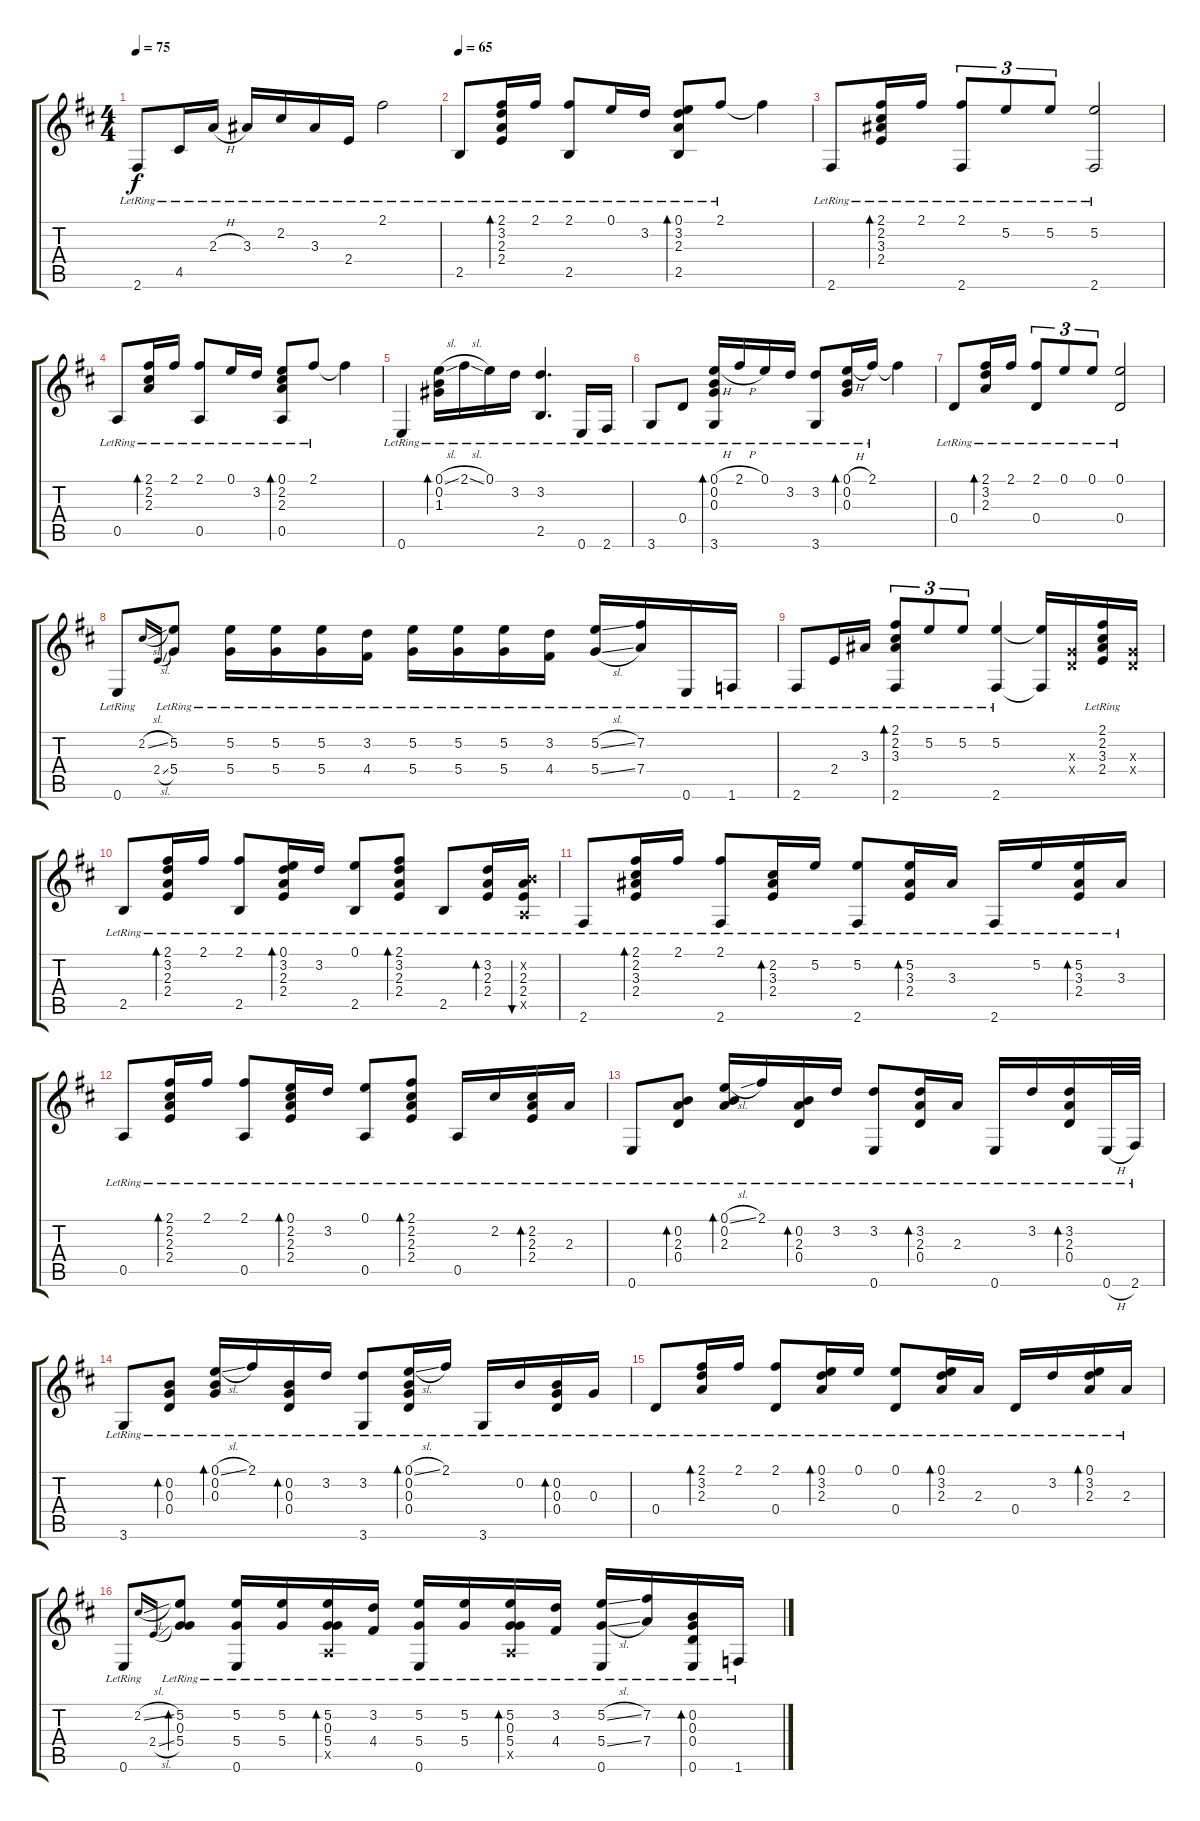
\track "" {instrument acousticguitarnylon}
\staff {score tabs}
\tuning (E4 B3 G3 D3 A2 E2) {hide}
\ts (4 4)
\tempo 75
\clef g2
\ks d
2.6{lr}.8{dy f} 4.5{lr}.16 2.3{h lr}.16 3.3{lr}.16 2.2{lr}.16 3.3{lr}.16 2.4{lr}.16 2.1{lr}.2 |
\tempo 65
2.5{lr}.8 (2.1{lr} 3.2{lr} 2.3{lr} 2.4{lr}).16{bd 240} 2.1{lr}.16 (2.1{lr} 2.5{lr}).8 0.1{lr}.16 3.2{lr}.16 (0.1{lr} 3.2{lr} 2.3{lr} 2.5{lr}).8{bd 240} 2.1{lr}.8 2.1{t}.4 |
2.6{lr}.8 (2.1{lr} 2.2{lr} 3.3{lr} 2.4{lr}).16{bd 240} 2.1{lr}.16 (2.1{lr} 2.6{lr}).8{tu (3 2)} 5.2{lr}.8{tu (3 2)} 5.2{lr}.8{tu (3 2)} (5.2{lr} 2.6{lr}).2 |
0.5{lr}.8 (2.1{lr} 2.2{lr} 2.3{lr}).16{bd 240} 2.1{lr}.16 (2.1{lr} 0.5{lr}).8 0.1{lr}.16 3.2{lr}.16 (0.1{lr} 2.2{lr} 2.3{lr} 0.5{lr}).8{bd 240} 2.1{lr}.8 2.1{t}.4 |
0.6{lr}.4 (0.1{sl lr} 0.2{lr} 1.3{lr}).16{bd 480} 2.1{sl lr}.16 0.1{lr}.16 3.2{lr}.16 (3.2{lr} 2.5{lr}).4{d} 0.6{lr}.16 2.6{lr}.16 |
3.6{lr}.8 0.4{lr}.8 (0.1{h lr} 0.2{lr} 0.3{lr} 3.6{lr}).16{bd 240} 2.1{h lr}.16 0.1{lr}.16 3.2{lr}.16 (3.2{lr} 3.6{lr}).8 (0.1{h lr} 0.2{lr} 0.3{lr}).16{bd 240} 2.1{lr}.16 2.1{t}.4 |
0.4{lr}.8 (2.1{lr} 3.2{lr} 2.3{lr}).16{bd 240} 2.1{lr}.16 (2.1{lr} 0.4{lr}).8{tu (3 2)} 0.1{lr}.8{tu (3 2)} 0.1{lr}.8{tu (3 2)} (0.1{lr} 0.4{lr}).2 |
0.6{lr}.8 2.2{sl}.16{gr onbeat} 2.4{sl}.16{gr onbeat} (5.2{lr} 5.4{lr}).8 (5.2{lr} 5.4{lr}).16 (5.2{lr} 5.4{lr}).16 (5.2{lr} 5.4{lr}).16 (3.2{lr} 4.4{lr}).16 (5.2{lr} 5.4{lr}).16 (5.2{lr} 5.4{lr}).16 (5.2{lr} 5.4{lr}).16 (3.2{lr} 4.4{lr}).16 (5.2{sl lr} 5.4{sl lr}).16 (7.2{lr} 7.4{lr}).16 0.6{lr}.16 1.6{lr}.16 |
2.6{lr}.8 2.4{lr}.16 3.3{lr}.16 (2.1{lr} 2.2{lr} 3.3{lr} 2.6{lr}).8{tu (3 2) bd 240} 5.2{lr}.8{tu (3 2)} 5.2{lr}.8{tu (3 2)} (5.2{lr} 2.6{lr}).4 (5.2{t} 2.6{t}).16 (0.3{x} 0.4{x}).16 (2.1{lr} 2.2{lr} 3.3{lr} 2.4{lr}).16 (0.3{x} 0.4{x}).16 |
2.5{lr}.8 (2.1{lr} 3.2{lr} 2.3{lr} 2.4{lr}).16{bd 30} 2.1{lr}.16 (2.1{lr} 2.5{lr}).8 (0.1{lr} 3.2{lr} 2.3{lr} 2.4{lr}).16{bd 30} 3.2{lr}.16 (0.1{lr} 2.5{lr}).8 (2.1{lr} 3.2{lr} 2.3{lr} 2.4{lr}).8{bd 30} 2.5{lr}.8 (3.2{lr} 2.3{lr} 2.4{lr}).16{bd 30} (0.2{x} 2.3{lr} 2.4{lr} 0.5{x}).16{bu 30} |
2.6{lr}.8 (2.1{lr} 2.2{lr} 3.3{lr} 2.4{lr}).16{bd 30} 2.1{lr}.16 (2.1{lr} 2.6{lr}).8 (2.2{lr} 3.3{lr} 2.4{lr}).16{bd 30} 5.2{lr}.16 (5.2{lr} 2.6{lr}).8 (5.2{lr} 3.3{lr} 2.4{lr}).16{bd 30} 3.3{lr}.16 2.6{lr}.16 5.2{lr}.16 (5.2{lr} 3.3{lr} 2.4{lr}).16{bd 30} 3.3{lr}.16 |
0.5{lr}.8 (2.1{lr} 2.2{lr} 2.3{lr} 2.4{lr}).16{bd 30} 2.1{lr}.16 (2.1{lr} 0.5{lr}).8 (0.1{lr} 2.2{lr} 2.3{lr} 2.4{lr}).16{bd 30} 3.2{lr}.16 (0.1{lr} 0.5{lr}).8 (2.1{lr} 2.2{lr} 2.3{lr} 2.4{lr}).8{bd 30} 0.5{lr}.16 2.2{lr}.16 (2.2{lr} 2.3{lr} 2.4{lr}).16{bd 30} 2.3{lr}.16 |
0.6{lr}.8 (0.2{lr} 2.3{lr} 0.4{lr}).8{bd 30} (0.1{sl lr} 0.2{lr} 2.3{lr}).16{bd 240} 2.1{lr}.16 (0.2{lr} 2.3{lr} 0.4{lr}).16{bd 30} 3.2{lr}.16 (3.2{lr} 0.6{lr}).8 (3.2{lr} 2.3{lr} 0.4{lr}).16{bd 30} 2.3{lr}.16 0.6{lr}.16 3.2{lr}.16 (3.2{lr} 2.3{lr} 0.4{lr}).16{bd 30} 0.6{h lr}.32 2.6{lr}.32 |
3.6{lr}.8 (0.2{lr} 0.3{lr} 0.4{lr}).8{bd 30} (0.1{sl lr} 0.2{lr} 0.3{lr}).16{bd 240} 2.1{lr}.16 (0.2{lr} 0.3{lr} 0.4{lr}).16{bd 30} 3.2{lr}.16 (3.2{lr} 3.6{lr}).8 (0.1{sl lr} 0.2{lr} 0.3{lr} 0.4{lr}).16{bd 30} 2.1{lr}.16 3.6{lr}.16 0.2{lr}.16 (0.2{lr} 0.3{lr} 0.4{lr}).16{bd 30} 0.3{lr}.16 |
0.4{lr}.8 (2.1{lr} 3.2{lr} 2.3{lr}).16{bd 30} 2.1{lr}.16 (2.1{lr} 0.4{lr}).8 (0.1{lr} 3.2{lr} 2.3{lr}).16{bd 30} 0.1{lr}.16 (0.1{lr} 0.4{lr}).8 (0.1{lr} 3.2{lr} 2.3{lr}).16{bd 30} 2.3{lr}.16 0.4{lr}.16 3.2{lr}.16 (0.1{lr} 3.2{lr} 2.3{lr}).16{bd 30} 2.3{lr}.16 |
0.6{lr}.8 2.2{sl}.16{gr onbeat} 2.4{sl}.16{gr onbeat} (5.2{lr} 0.3 5.4{lr}).8{bd 30} (5.2{lr} 5.4{lr} 0.6).16 (5.2{lr} 5.4{lr}).16 (5.2{lr} 0.3{lr} 5.4{lr} 0.5{x}).16{bd 30} (3.2{lr} 4.4{lr}).16 (5.2{lr} 5.4{lr} 0.6).16 (5.2{lr} 5.4{lr}).16 (5.2{lr} 0.3{lr} 5.4{lr} 0.5{x}).16{bd 30} (3.2{lr} 4.4{lr}).16 (5.2{sl lr} 5.4{sl lr} 0.6).16 (7.2{lr} 7.4{lr}).16 (0.2{lr} 0.3{lr} 0.4{lr} 0.6{lr}).16{bd 30} 1.6{lr}.16
